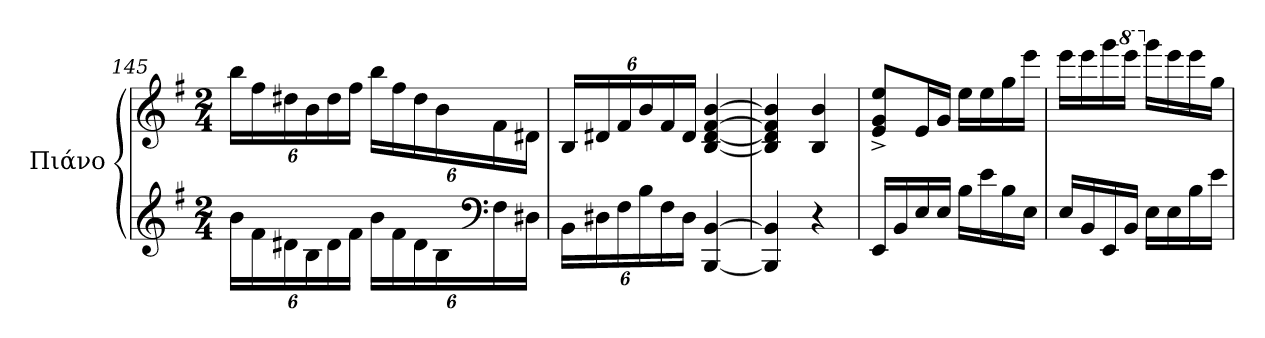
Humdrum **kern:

**kern	**kern
*part1	*part1
*staff2	*staff1
*I"Πιάνο	*
!!LO:LB:g=z
*clefG2	*clefG2
*k[f#]	*k[f#]
*M2/4	*M2/4
*Xbrackettup	*Xbrackettup
=145	=145
24b\LL	24bb\LL
24f#\	24ff#\
24d#X\	24dd#X\
24B\	24b\
24d#\	24dd#\
24f#\JJ	24ff#\JJ
24b\LL	24bb\LL
24f#\	24ff#\
24d#\	24dd#\
24B\	24b\
*clefF4	*
24F#\	24f#\
24D#X\JJ	24d#X\JJ
=146	=146
24BB\LL	24B/LL
24D#X\	24d#X/
24F#\	24f#/
24B\	24b/
24F#\	24f#/
24D#\JJ	24d#/JJ
[4BBB/ [4BB/	[4B/ [4d#/ [4f#/ [4b/
=147	=147
4BBB/] 4BB/]	4B/] 4d#/] 4f#/] 4b/]
4r	4B/ 4b/
=148	=148
16EE/LL	8e/^ 8g/^ 8ee/^L
16BB/	.
16E/	16e/L
16E/JJ	16g/JJ
16B\LL	16ee\LL
16e\	16ee\
16B\	16gg\
16E\JJ	16eee\JJ
!!LO:LB:g=z
=149	=149
16E/LL	16eee\LL
16BB/	16eee\
16EE/	16ggg\
*	*8va
16BB/JJ	16eeee\JJ
*	*X8va
16E\LL	16ggg\LL
16E\	16eee\
16B\	16eee\
16e\JJ	16gg\JJ
=	=
*-	*-
